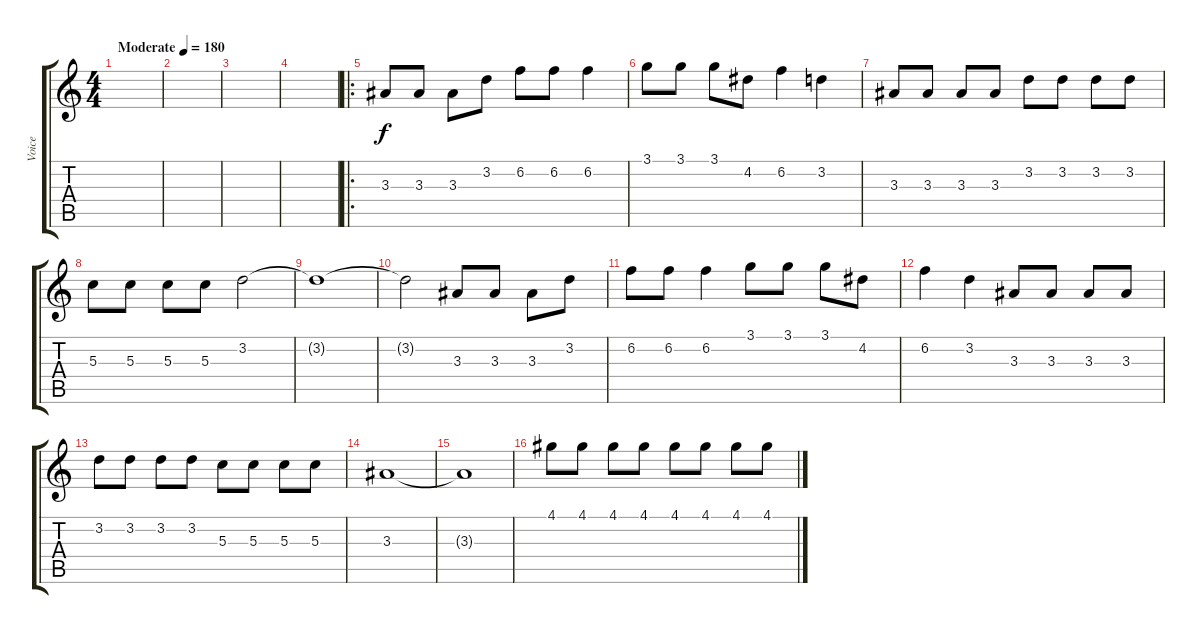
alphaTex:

\track ("Voice" "Voice") {instrument distortionguitar}
\staff {score tabs}
\tuning (E4 B3 G3 D3 A2 E2) {hide}
\ts (4 4)
\tempo (180 "Moderate")
\clef g2
\ks c
|
|
|
|
\ro
3.3.8 3.3.8 3.3.8 3.2.8 6.2.8 6.2.8 6.2.4 |
3.1.8 3.1.8 3.1.8 4.2.8 6.2.4 3.2.4 |
3.3.8 3.3.8 3.3.8 3.3.8 3.2.8 3.2.8 3.2.8 3.2.8 |
5.3.8 5.3.8 5.3.8 5.3.8 3.2.2 |
3.2{t}.1 |
3.2{t}.2 3.3.8 3.3.8 3.3.8 3.2.8 |
6.2.8 6.2.8 6.2.4 3.1.8 3.1.8 3.1.8 4.2.8 |
6.2.4 3.2.4 3.3.8 3.3.8 3.3.8 3.3.8 |
3.2.8 3.2.8 3.2.8 3.2.8 5.3.8 5.3.8 5.3.8 5.3.8 |
3.3.1 |
3.3{t}.1 |
4.1.8 4.1.8 4.1.8 4.1.8 4.1.8 4.1.8 4.1.8 4.1.8
